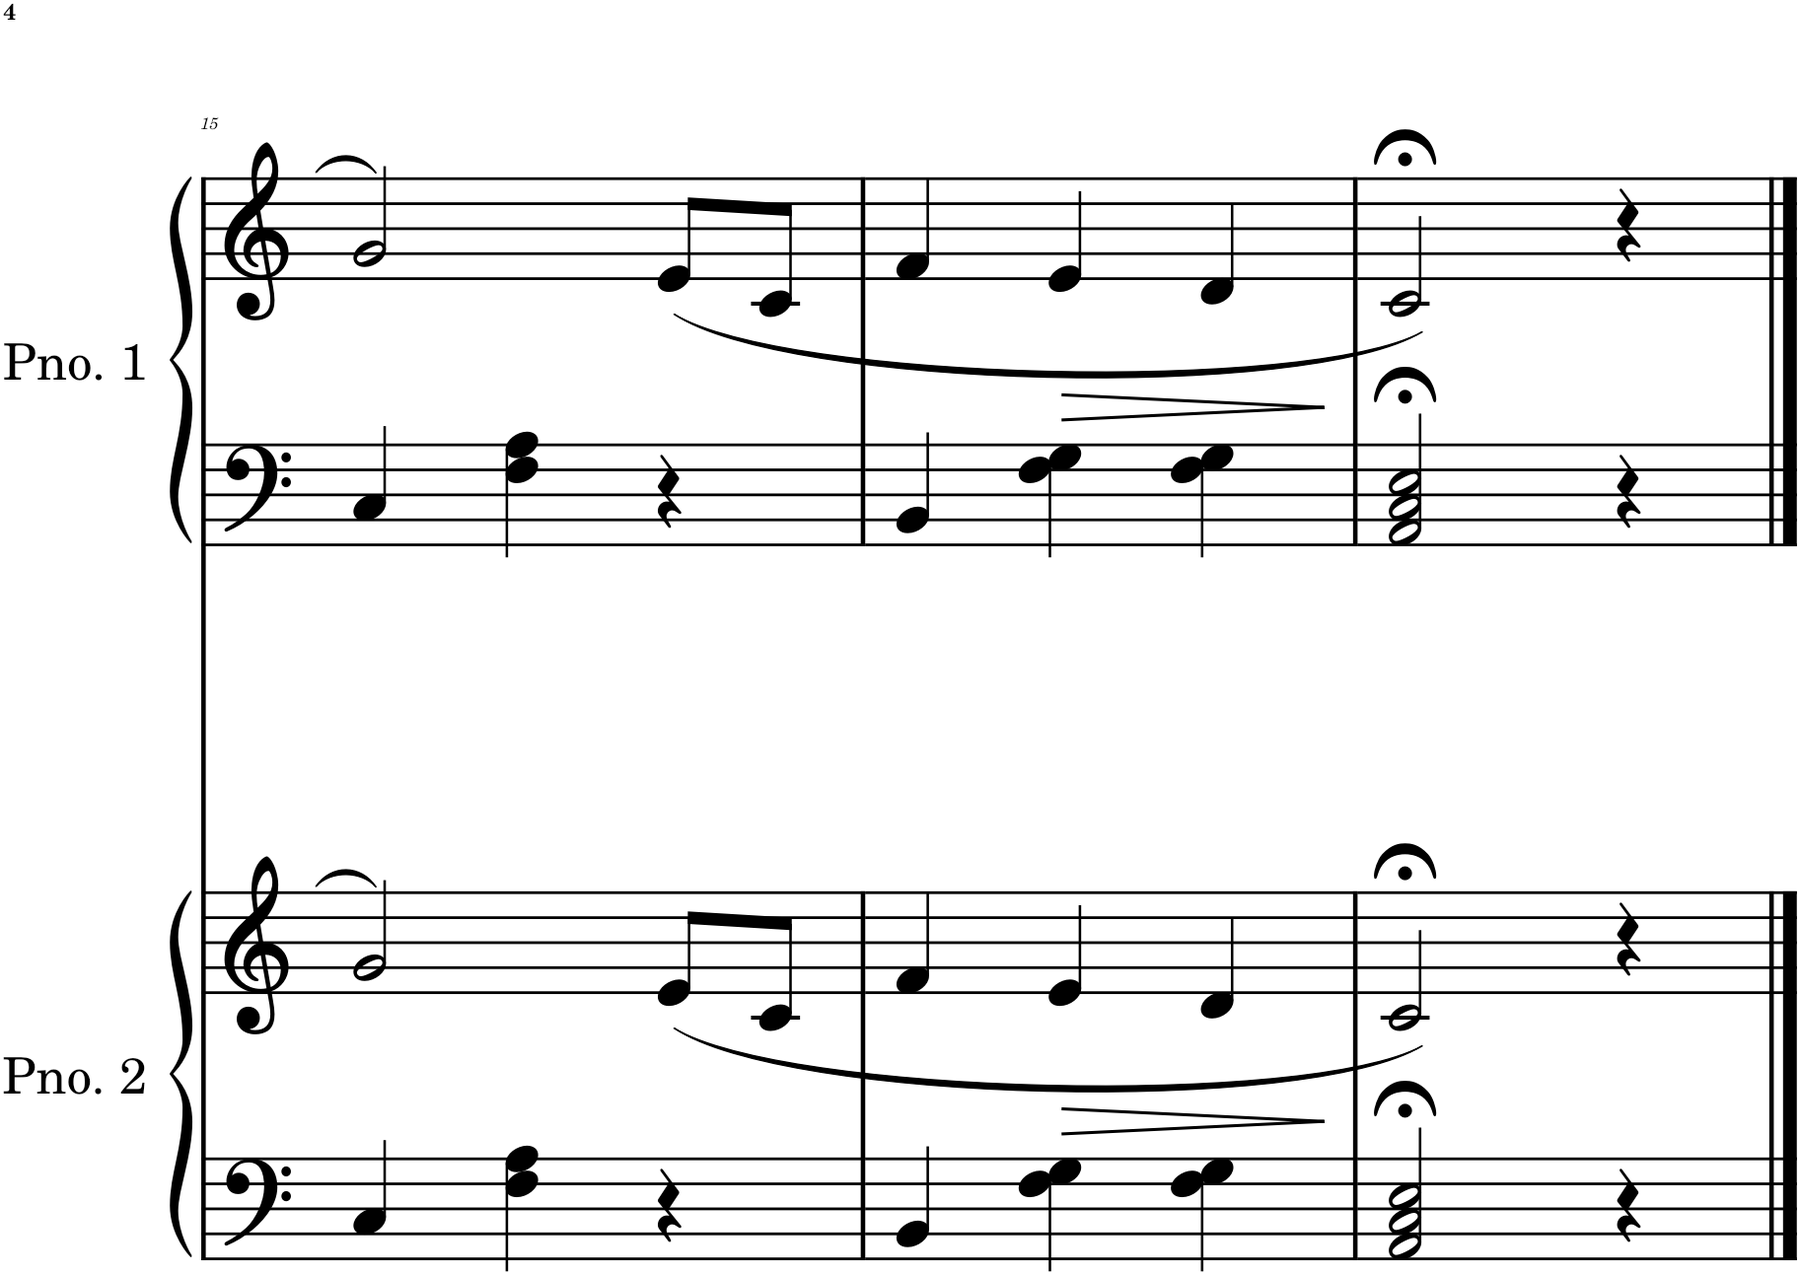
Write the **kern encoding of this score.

**kern	**kern	**dynam	**kern	**kern	**dynam
*part2	*part2	*part2	*part1	*part1	*part1
*staff4	*staff3	*staff3/4	*staff2	*staff1	*staff1/2
*I"Piano 2	*	*	*I"Piano 1	*	*
*I'Pno. 2	*	*	*I'Pno. 1	*	*
!!LO:PB:g=z
*clefF4	*clefG2	*	*clefF4	*clefG2	*
*k[]	*k[]	*	*k[]	*k[]	*
*M3/4	*M3/4	*	*M3/4	*M3/4	*
=15	=15	=15	=15	=15	=15
4C/	2g/	.	4C/	2g/	.
4F\ 4A\	.	.	4F\ 4A\	.	.
4r	(8e/L	.	4r	(8e/L	.
.	8c/J	.	.	8c/J	.
=16	=16	=16	=16	=16	=16
4BB/	4f/	.	4BB/	4f/	.
!	!	!LO:HP:b	!	!	!LO:HP:b
4F\ 4G\	4e/	>	4F\ 4G\	4e/	>
4F\ 4G\	4d/	.	4F\ 4G\	4d/	.
.	.	]	.	.	]
=17	=17	=17	=17	=17	=17
2AA/;< 2C/;< 2E/;<	2c;</)	.	2AA/;< 2C/;< 2E/;<	2c;</)	.
4r	4r	.	4r	4r	.
==	==	==	==	==	==
*-	*-	*-	*-	*-	*-
